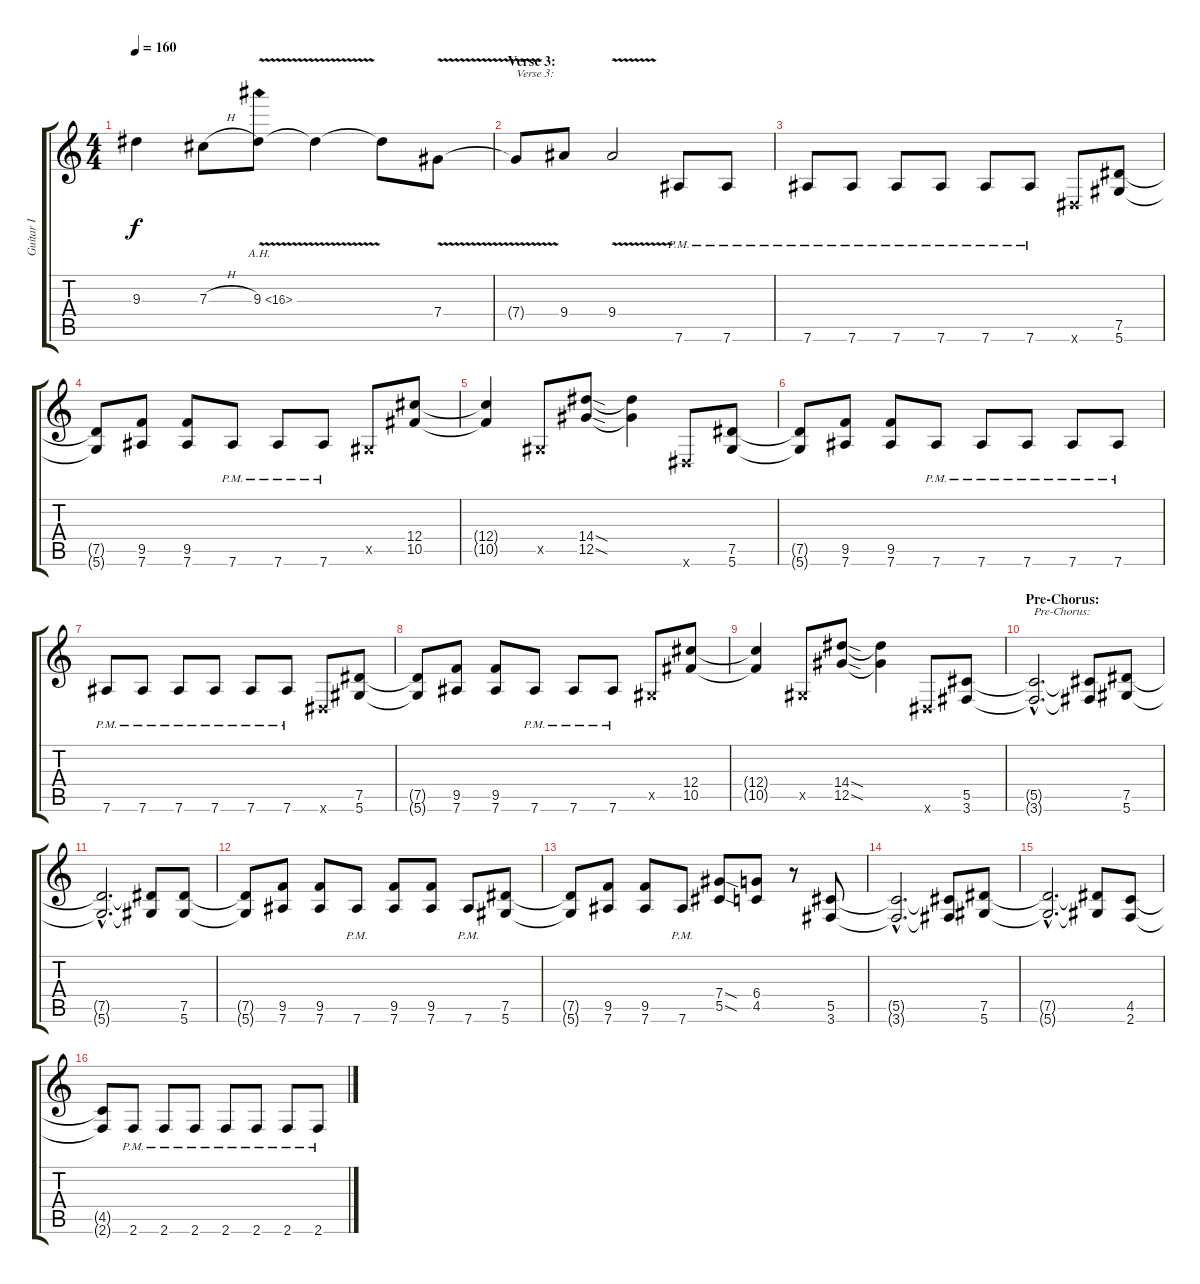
\track ("Guitar I" "Guitar I") {instrument distortionguitar}
\staff {score tabs}
\tuning (Eb4 Bb3 Gb3 Db3 Ab2 Eb2) {hide}
\ts (4 4)
\tempo 160
\clef g2
\ks c
9.3{t}.4{dy f} 7.3{h}.8 9.3{ah 7 v}.8 9.3{t}.4 9.3{t}.8 7.4{v}.8 |
\section ("" "Verse 3:")
7.4{t}.8{txt "Verse 3:"} 9.4.8 9.4{v}.2 7.6{pm}.8 7.6{pm}.8 |
7.6{pm}.8 7.6{pm}.8 7.6{pm}.8 7.6{pm}.8 7.6{pm}.8 7.6{pm}.8 0.6{x}.8 (7.5 5.6).8 |
(7.5{t} 5.6{t}).8 (9.5 7.6).8 (9.5 7.6).8 7.6{pm}.8 7.6{pm}.8 7.6{pm}.8 0.5{x}.8 (12.4 10.5).8 |
(12.4{t} 10.5{t}).4 0.5{x}.8 (14.4{sod} 12.5{sod}).8 (14.4{t} 12.5{t}).4 0.6{x}.8 (7.5 5.6).8 |
(7.5{t} 5.6{t}).8 (9.5 7.6).8 (9.5 7.6).8 7.6{pm}.8 7.6{pm}.8 7.6{pm}.8 7.6{pm}.8 7.6{pm}.8 |
7.6{pm}.8 7.6{pm}.8 7.6{pm}.8 7.6{pm}.8 7.6{pm}.8 7.6{pm}.8 0.6{x}.8 (7.5 5.6).8 |
(7.5{t} 5.6{t}).8 (9.5 7.6).8 (9.5 7.6).8 7.6{pm}.8 7.6{pm}.8 7.6{pm}.8 0.5{x}.8 (12.4 10.5).8 |
(12.4{t} 10.5{t}).4 0.5{x}.8 (14.4{sod} 12.5{sod}).8 (14.4{t} 12.5{t}).4 0.6{x}.8 (5.5 3.6).8 |
\section ("" "Pre-Chorus:")
(5.5{hac t} 3.6{hac t}).2{d txt "Pre-Chorus:"} (5.5{t} 3.6{t}).8 (7.5 5.6).8 |
(7.5{hac t} 5.6{hac t}).2{d} (7.5{t} 5.6{t}).8 (7.5 5.6).8 |
(7.5{t} 5.6{t}).8 (9.5 7.6).8 (9.5 7.6).8 7.6{pm}.8 (9.5 7.6).8 (9.5 7.6).8 7.6{pm}.8 (7.5 5.6).8 |
(7.5{t} 5.6{t}).8 (9.5 7.6).8 (9.5 7.6).8 7.6{pm}.8 (7.4{sod} 5.5{sod}).8 (6.4 4.5).8 r.8 (5.5 3.6).8 |
(5.5{hac t} 3.6{hac t}).2{d} (5.5{t} 3.6{t}).8 (7.5 5.6).8 |
(7.5{hac t} 5.6{hac t}).2{d} (7.5{t} 5.6{t}).8 (4.5 2.6).8 |
(4.5{t} 2.6{t}).8 2.6{pm}.8 2.6{pm}.8 2.6{pm}.8 2.6{pm}.8 2.6{pm}.8 2.6{pm}.8 2.6{pm}.8
